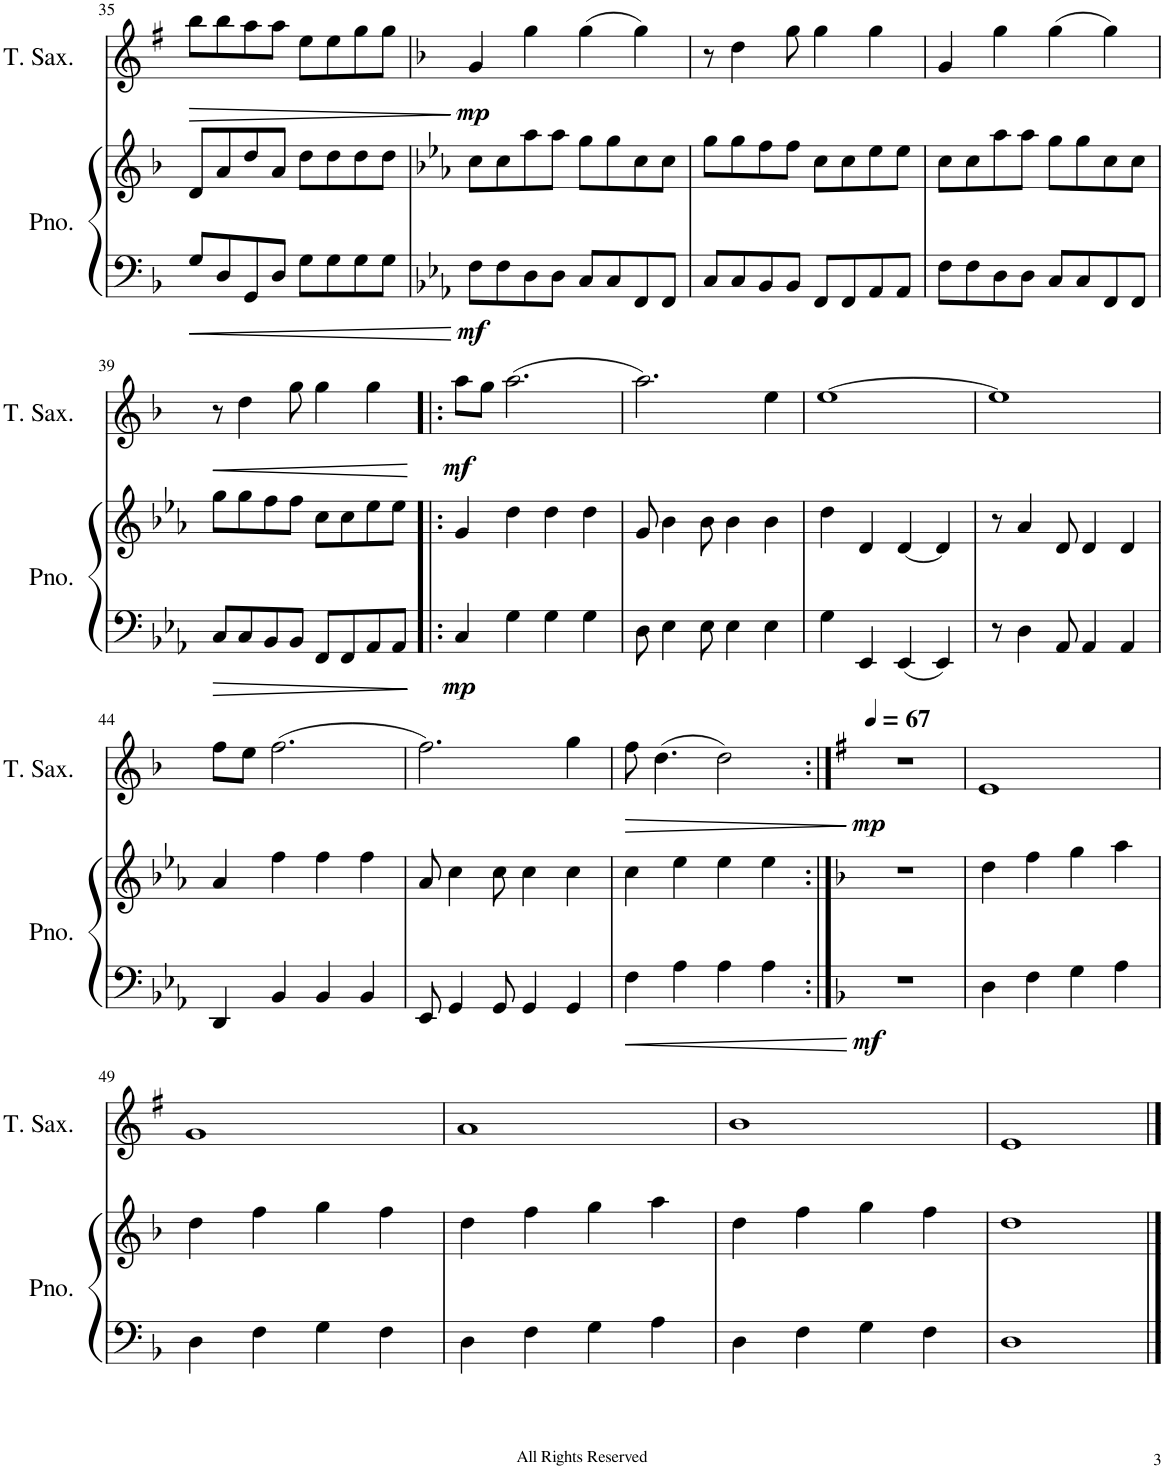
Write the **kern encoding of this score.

**kern	**kern	**dynam	**kern	**dynam
*part2	*part2	*part2	*part1	*part1
*staff3	*staff2	*staff2/3	*staff1	*staff1
*I"Piano	*	*	*I"Tenor Saxophone	*
*I'Pno.	*	*	*I'T. Sax.	*
!!LO:PB:g=z
*clefF4	*clefG2	*	*clefG2	*
*	*	*	*Trd8c14	*
*k[b-]	*k[b-]	*	*k[f#]	*
*M4/4	*M4/4	*	*M4/4	*
=35	=35	=35	=35	=35
!	!	!	!	!LO:HP:b
8G/L	8d/L	.	8bb\L	>
8D/	8a/	.	8bb\	.
8GG/	8dd/	.	8aa\	.
8D/J	8a/J	.	8aa\J	.
8G\L	8dd\L	.	8ee\L	.
8G\	8dd\	.	8ee\	.
8G\	8dd\	.	8gg\	.
8G\J	8dd\J	.	8gg\J	.
.	.	.	.	]
=36	=36	=36	=36	=36
*k[b-e-a-]	*k[b-e-a-]	*	*k[b-]	*
!	!	!LO:DY:b=2	!	!LO:DY:b
8F\L	8cc\L	mf	4g/	mp
8F\	8cc\	.	.	.
8D\	8aa-\	.	4gg\	.
8D\J	8aa-\J	.	.	.
8C/L	8gg\L	.	(4gg\	.
8C/	8gg\	.	.	.
8FF/	8cc\	.	4gg\)	.
8FF/J	8cc\J	.	.	.
=37	=37	=37	=37	=37
8C/L	8gg\L	.	8r	.
8C/	8gg\	.	4dd\	.
8BB-/	8ff\	.	.	.
8BB-/J	8ff\J	.	8gg\	.
8FF/L	8cc\L	.	4gg\	.
8FF/	8cc\	.	.	.
8AA-/	8ee-\	.	4gg\	.
8AA-/J	8ee-\J	.	.	.
=38	=38	=38	=38	=38
8F\L	8cc\L	.	4g/	.
8F\	8cc\	.	.	.
8D\	8aa-\	.	4gg\	.
8D\J	8aa-\J	.	.	.
8C/L	8gg\L	.	(4gg\	.
8C/	8gg\	.	.	.
8FF/	8cc\	.	4gg\)	.
8FF/J	8cc\J	.	.	.
!!LO:LB:g=z
=39	=39	=39	=39	=39
!	!	!	!	!LO:HP:b
8C/L	8gg\L	.	8r	<
8C/	8gg\	.	4dd\	.
8BB-/	8ff\	.	.	.
8BB-/J	8ff\J	.	8gg\	.
8FF/L	8cc\L	.	4gg\	.
8FF/	8cc\	.	.	.
8AA-/	8ee-\	.	4gg\	.
8AA-/J	8ee-\J	.	.	.
.	.	.	.	[
=40!|:	=40!|:	=40!|:	=40!|:	=40!|:
!	!	!LO:DY:b=2	!	!LO:DY:b
4C/	4g/	mp	8aa\L	mf
.	.	.	8gg\J	.
4G\	4dd\	.	(2.aa\	.
4G\	4dd\	.	.	.
4G\	4dd\	.	.	.
=41	=41	=41	=41	=41
8D\	8g/	.	2.aa\)	.
4E-\	4b-\	.	.	.
8E-\	8b-\	.	.	.
4E-\	4b-\	.	.	.
4E-\	4b-\	.	4ee\	.
=42	=42	=42	=42	=42
4G\	4dd\	.	[1ee	.
4EE-/	4d/	.	.	.
4EE-/	[4d/	.	.	.
4EE-/	4d/]	.	.	.
=43	=43	=43	=43	=43
8r	8r	.	1ee]	.
4D\	4a-/	.	.	.
8AA-/	8d/	.	.	.
4AA-/	4d/	.	.	.
4AA-/	4d/	.	.	.
!!LO:LB:g=z
=44	=44	=44	=44	=44
4DD/	4a-/	.	8ff\L	.
.	.	.	8ee\J	.
4BB-/	4ff\	.	(2.ff\	.
4BB-/	4ff\	.	.	.
4BB-/	4ff\	.	.	.
=45	=45	=45	=45	=45
8EE-/	8a-/	.	2.ff\)	.
4GG/	4cc\	.	.	.
8GG/	8cc\	.	.	.
4GG/	4cc\	.	.	.
4GG/	4cc\	.	4gg\	.
=46	=46	=46	=46	=46
!	!	!	!	!LO:HP:b
4F\	4cc\	.	8ff\	>
.	.	.	(4.dd\	.
4A-\	4ee-\	.	.	.
4A-\	4ee-\	.	2dd\)	.
4A-\	4ee-\	.	.	.
.	.	.	.	]
=47:|!	=47:|!	=47:|!	=47:|!	=47:|!
*k[b-]	*k[b-]	*	*k[f#]	*
*	*	*	*MM67	*
!	!	!LO:DY:b=2	!	!LO:DY:b
1r	1r	mf	1r	mp
=48	=48	=48	=48	=48
4D\	4dd\	.	1e	.
4F\	4ff\	.	.	.
4G\	4gg\	.	.	.
4A\	4aa\	.	.	.
!!LO:LB:g=z
=49	=49	=49	=49	=49
4D\	4dd\	.	1g	.
4F\	4ff\	.	.	.
4G\	4gg\	.	.	.
4F\	4ff\	.	.	.
=50	=50	=50	=50	=50
4D\	4dd\	.	1a	.
4F\	4ff\	.	.	.
4G\	4gg\	.	.	.
4A\	4aa\	.	.	.
=51	=51	=51	=51	=51
4D\	4dd\	.	1b	.
4F\	4ff\	.	.	.
4G\	4gg\	.	.	.
4F\	4ff\	.	.	.
=52	=52	=52	=52	=52
1D	1dd	.	1e	.
==	==	==	==	==
*-	*-	*-	*-	*-
